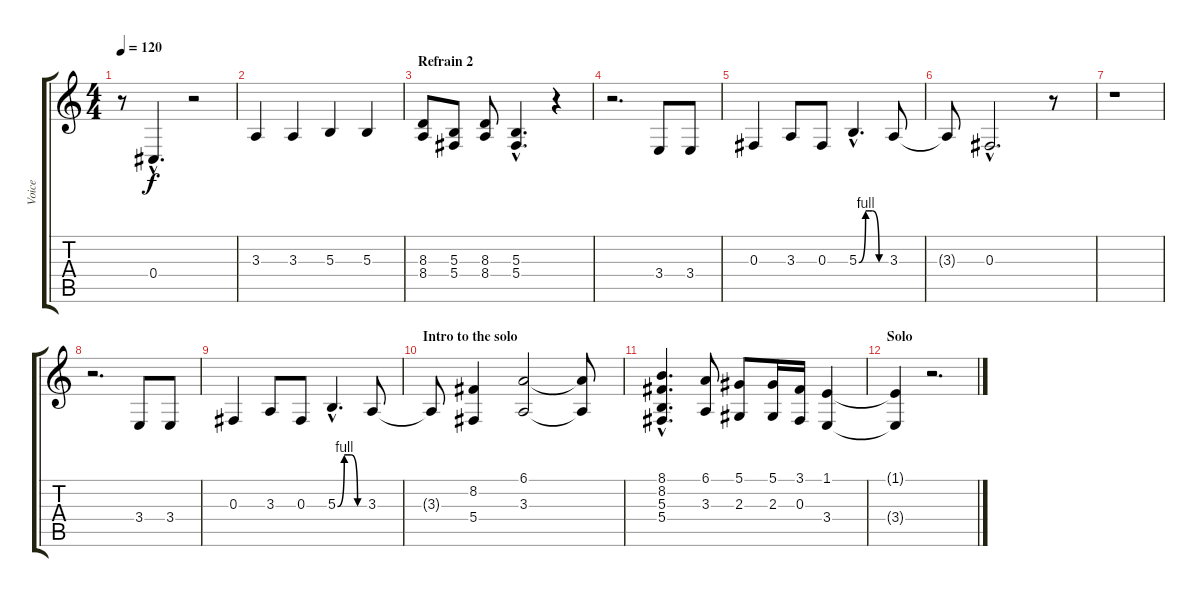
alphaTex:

\track ("Voice" "Voice") {instrument oboe}
\staff {score tabs}
\tuning (Eb4 Bb3 Gb3 Db3 Ab2 Eb2) {hide}
\ts (4 4)
\tempo 120
\clef g2
\ks c
r.8{dy f} 0.4{hac}.4{d} r.2 |
3.3.4 3.3.4 5.3.4 5.3.4 |
\section ("" "Refrain 2")
(8.3 8.4).8 (5.3 5.4).8 (8.3 8.4).8 (5.3{hac} 5.4{hac}).4{d} r.4 |
r.2{d} 3.4.8 3.4.8 |
0.3.4 3.3.8 0.3.8 5.3{be (custom 0 0 15 4 30 4 45 0 60 0) hac}.4{d} 3.3.8 |
3.3{t}.8 0.3{hac}.2{d} r.8 |
r.1 |
r.2{d} 3.4.8 3.4.8 |
0.3.4 3.3.8 0.3.8 5.3{be (custom 0 0 15 4 30 4 45 0 60 0) hac}.4{d} 3.3.8 |
\section ("" "Intro to the solo")
3.3{t}.8 (8.2 5.4).4 (6.1 3.3).2 (6.1{t} 3.3{t}).8 |
(8.1{hac} 8.2{hac} 5.3{hac} 5.4{hac}).4{d} (6.1 3.3).8 (5.1 2.3).8 (5.1 2.3).16 (3.1 0.3).16 (1.1 3.4).4 |
\section ("" "Solo")
(1.1{t} 3.4{t}).4 r.2{d}
